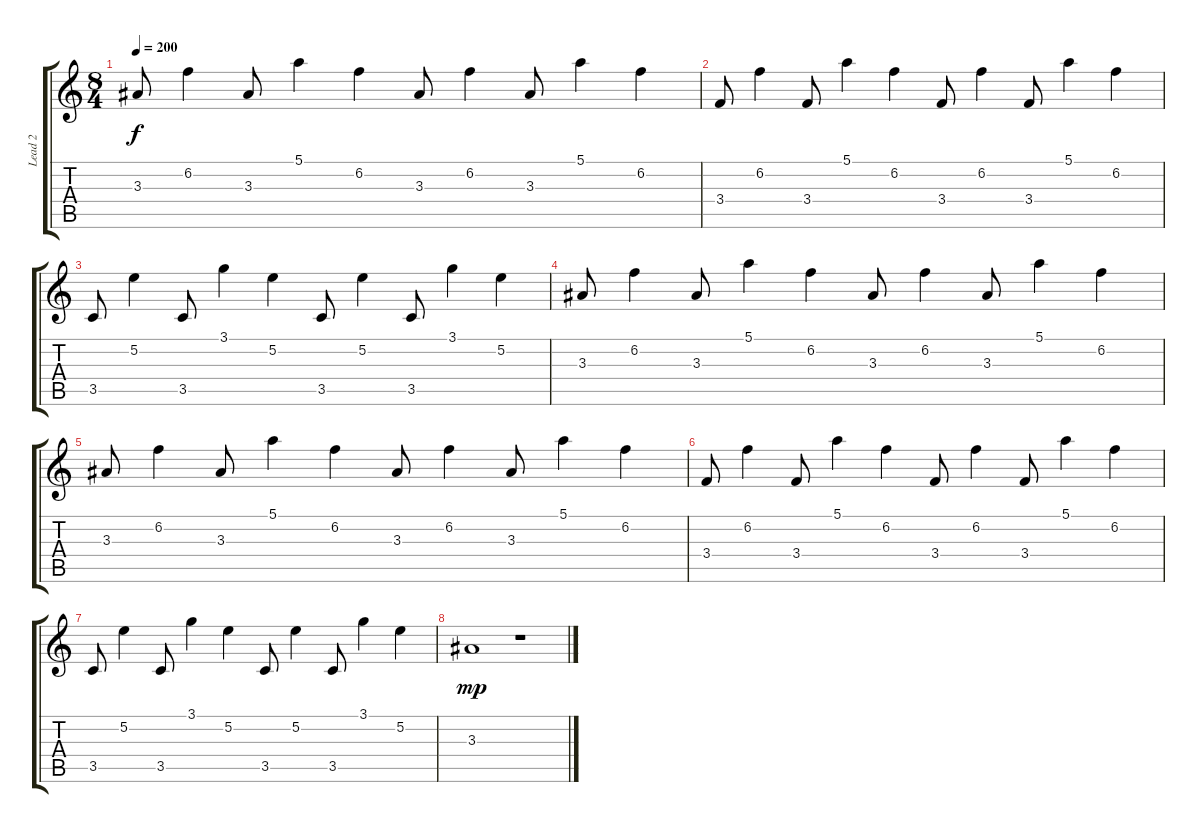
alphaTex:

\track ("Lead 2" "Lead 2") {instrument distortionguitar}
\staff {score tabs}
\tuning (E4 B3 G3 D3 A2 E2) {hide}
\ts (8 4)
\tempo 200
\clef g2
\ks c
3.3.8{dy f} 6.2.4 3.3.8 5.1.4 6.2.4 3.3.8 6.2.4 3.3.8 5.1.4 6.2.4 |
3.4.8 6.2.4 3.4.8 5.1.4 6.2.4 3.4.8 6.2.4 3.4.8 5.1.4 6.2.4 |
3.5.8 5.2.4 3.5.8 3.1.4 5.2.4 3.5.8 5.2.4 3.5.8 3.1.4 5.2.4 |
3.3.8 6.2.4 3.3.8 5.1.4 6.2.4 3.3.8 6.2.4 3.3.8 5.1.4 6.2.4 |
3.3.8 6.2.4 3.3.8 5.1.4 6.2.4 3.3.8 6.2.4 3.3.8 5.1.4 6.2.4 |
3.4.8 6.2.4 3.4.8 5.1.4 6.2.4 3.4.8 6.2.4 3.4.8 5.1.4 6.2.4 |
3.5.8 5.2.4 3.5.8 3.1.4 5.2.4 3.5.8 5.2.4 3.5.8 3.1.4 5.2.4 |
3.3.1{dy mp} r.1
